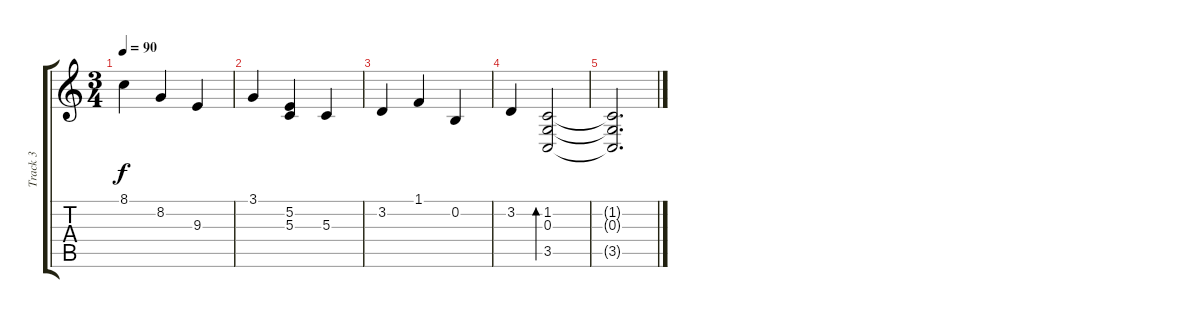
\track ("Track 3" "Track 3") {instrument musicbox}
\staff {score tabs}
\tuning (E4 B3 G3 D3 A2 E2) {hide}
\ts (3 4)
\tempo 90
\clef g2
\ks c
8.1.4{dy f} 8.2.4 9.3.4 |
3.1.4 (5.2 5.3).4 5.3.4 |
3.2.4 1.1.4 0.2.4 |
3.2.4 (1.2 0.3 3.5).2{bd 480} |
(1.2{t} 0.3{t} 3.5{t}).2{d}
